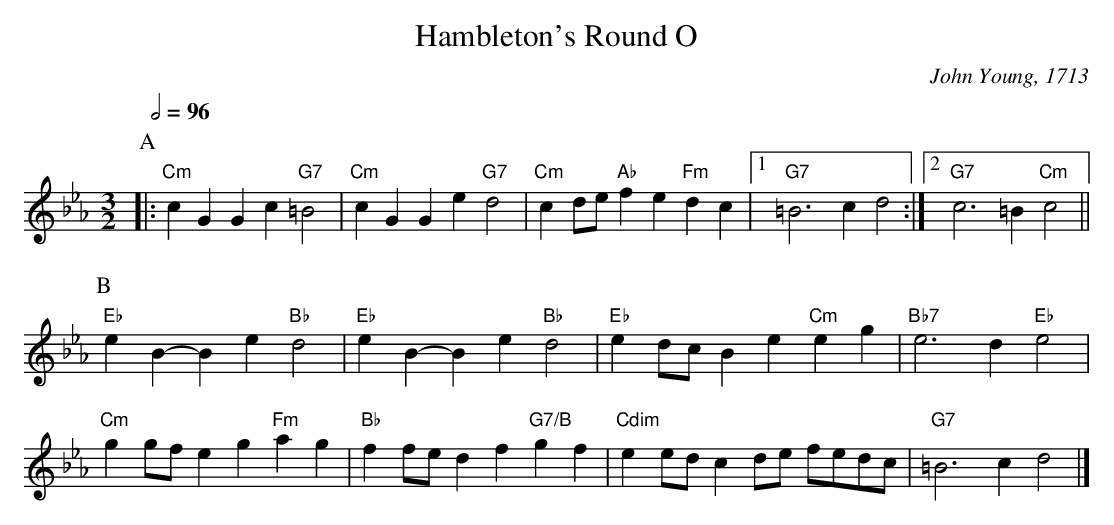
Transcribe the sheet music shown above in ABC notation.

X:1
T:Hambleton's Round O
C:John Young, 1713
Q:1/2=96
M:3/2
L:1/4
K:Cm
P:A
|: "Cm"cG Gc "G7"=B2 | "Cm"cG Ge "G7"d2 | "Cm"cd/e/ "Ab"fe "Fm"dc |1 "G7"=B3 c d2 :|2 "G7"c3 =B "Cm"c2 ||
P:B
"Eb"eB-Be "Bb"d2 | "Eb"eB-Be "Bb"d2 | "Eb"ed/c/ Be "Cm"eg | "Bb7"e3 d "Eb"e2 |
"Cm"gg/f/ eg "Fm"ag | "Bb"ff/e/ df "G7/B"gf | "Cdim"ee/d/ cd/e/ f/e/d/c/ | "G7"=B3 c d2 |]
